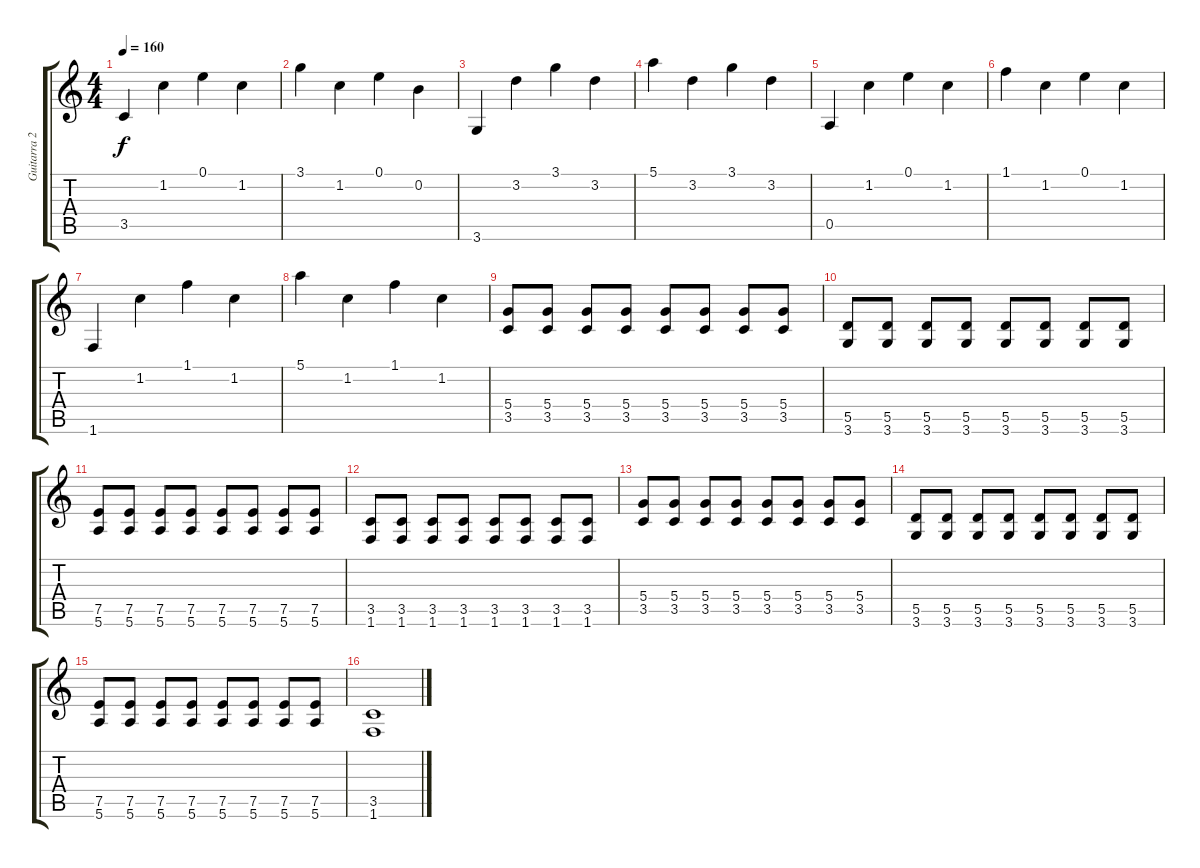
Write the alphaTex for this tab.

\track ("Guitarra 2" "Guitarra 2") {instrument acousticguitarsteel}
\staff {score tabs}
\tuning (E4 B3 G3 D3 A2 E2) {hide}
\ts (4 4)
\tempo 160
\clef g2
\ks c
3.5.4{dy f} 1.2.4 0.1.4 1.2.4 |
3.1.4 1.2.4 0.1.4 0.2.4 |
3.6.4 3.2.4 3.1.4 3.2.4 |
5.1.4 3.2.4 3.1.4 3.2.4 |
0.5.4 1.2.4 0.1.4 1.2.4 |
1.1.4 1.2.4 0.1.4 1.2.4 |
1.6.4 1.2.4 1.1.4 1.2.4 |
5.1.4 1.2.4 1.1.4 1.2.4 |
(5.4 3.5).8 (5.4 3.5).8 (5.4 3.5).8 (5.4 3.5).8 (5.4 3.5).8 (5.4 3.5).8 (5.4 3.5).8 (5.4 3.5).8 |
(5.5 3.6).8 (5.5 3.6).8 (5.5 3.6).8 (5.5 3.6).8 (5.5 3.6).8 (5.5 3.6).8 (5.5 3.6).8 (5.5 3.6).8 |
(7.5 5.6).8 (7.5 5.6).8 (7.5 5.6).8 (7.5 5.6).8 (7.5 5.6).8 (7.5 5.6).8 (7.5 5.6).8 (7.5 5.6).8 |
(3.5 1.6).8 (3.5 1.6).8 (3.5 1.6).8 (3.5 1.6).8 (3.5 1.6).8 (3.5 1.6).8 (3.5 1.6).8 (3.5 1.6).8 |
(5.4 3.5).8 (5.4 3.5).8 (5.4 3.5).8 (5.4 3.5).8 (5.4 3.5).8 (5.4 3.5).8 (5.4 3.5).8 (5.4 3.5).8 |
(5.5 3.6).8 (5.5 3.6).8 (5.5 3.6).8 (5.5 3.6).8 (5.5 3.6).8 (5.5 3.6).8 (5.5 3.6).8 (5.5 3.6).8 |
(7.5 5.6).8 (7.5 5.6).8 (7.5 5.6).8 (7.5 5.6).8 (7.5 5.6).8 (7.5 5.6).8 (7.5 5.6).8 (7.5 5.6).8 |
(3.5 1.6).1
